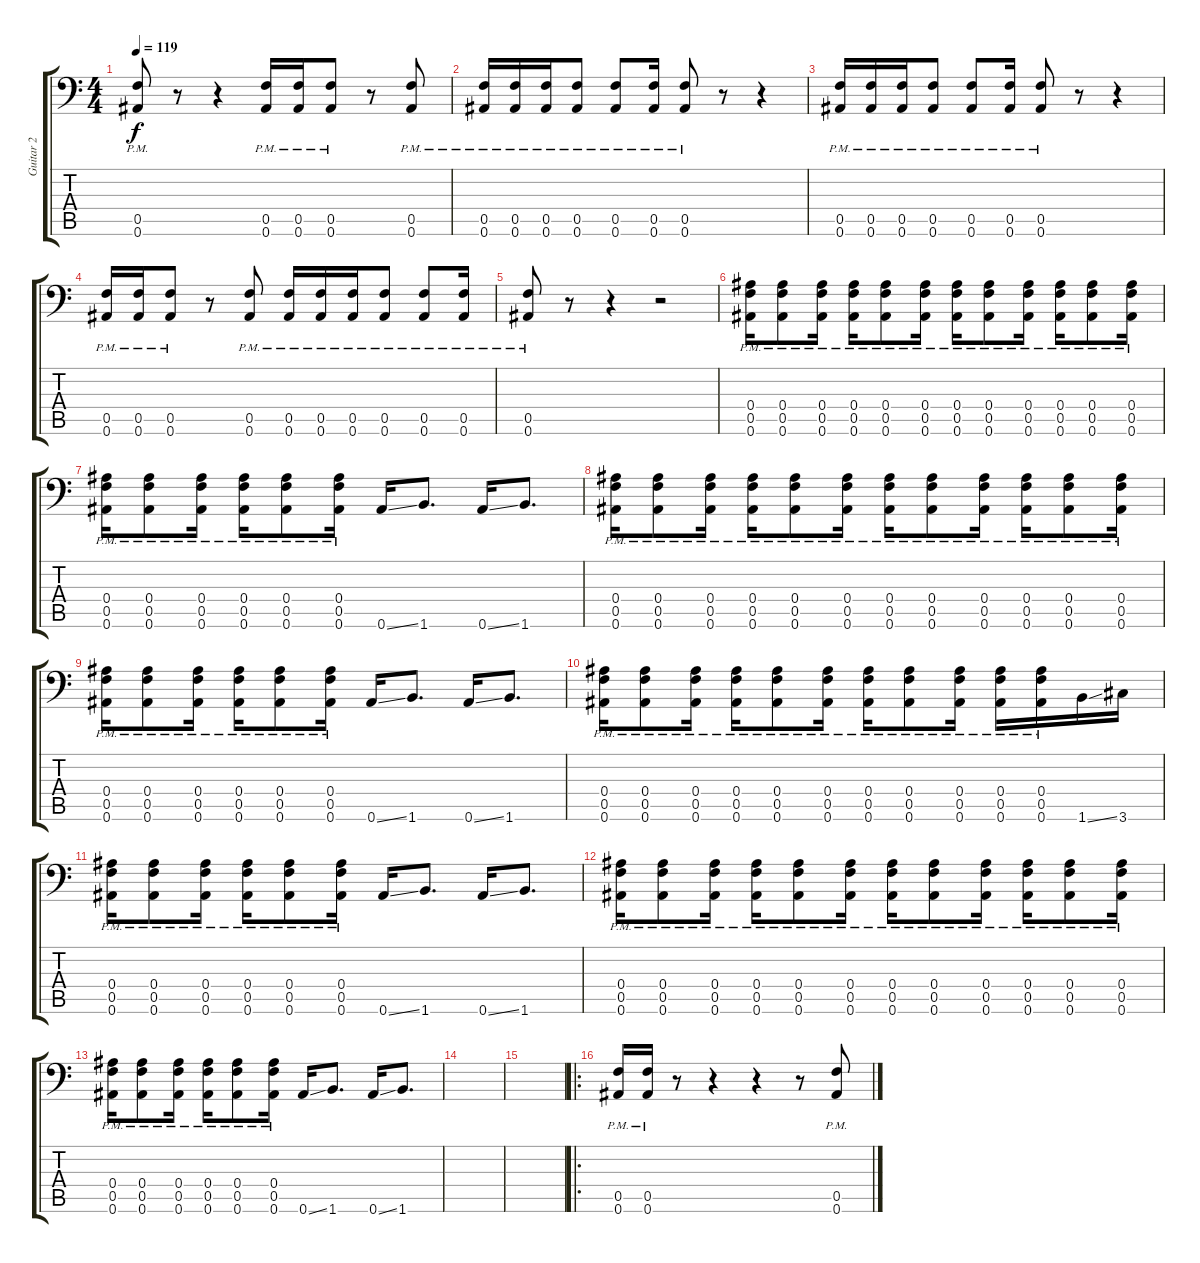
\track ("Guitar 2" "Guitar 2") {instrument distortionguitar}
\staff {score tabs}
\tuning (C4 G3 Eb3 Bb2 F2 Bb1) {hide}
\ts (4 4)
\tempo 119
\clef f4
\ks c
(0.5{pm} 0.6{pm}).8{dy f} r.8 r.4 (0.5{pm} 0.6{pm}).16 (0.5{pm} 0.6{pm}).16 (0.5{pm} 0.6{pm}).8 r.8 (0.5{pm} 0.6{pm}).8 |
(0.5{pm} 0.6{pm}).16 (0.5{pm} 0.6{pm}).16 (0.5{pm} 0.6{pm}).16 (0.5{pm} 0.6{pm}).8 (0.5{pm} 0.6{pm}).8 (0.5{pm} 0.6{pm}).16 (0.5{pm} 0.6{pm}).8 r.8 r.4 |
(0.5{pm} 0.6{pm}).16 (0.5{pm} 0.6{pm}).16 (0.5{pm} 0.6{pm}).16 (0.5{pm} 0.6{pm}).8 (0.5{pm} 0.6{pm}).8 (0.5{pm} 0.6{pm}).16 (0.5{pm} 0.6{pm}).8 r.8 r.4 |
(0.5{pm} 0.6{pm}).16 (0.5{pm} 0.6{pm}).16 (0.5{pm} 0.6{pm}).8 r.8 (0.5{pm} 0.6{pm}).8 (0.5{pm} 0.6{pm}).16 (0.5{pm} 0.6{pm}).16 (0.5{pm} 0.6{pm}).16 (0.5{pm} 0.6{pm}).8 (0.5{pm} 0.6{pm}).8 (0.5{pm} 0.6{pm}).16 |
(0.5{pm} 0.6{pm}).8 r.8 r.4 r.2 |
(0.4{pm} 0.5{pm} 0.6{pm}).16 (0.4{pm} 0.5{pm} 0.6{pm}).8 (0.4{pm} 0.5{pm} 0.6{pm}).16 (0.4{pm} 0.5{pm} 0.6{pm}).16 (0.4{pm} 0.5{pm} 0.6{pm}).8 (0.4{pm} 0.5{pm} 0.6{pm}).16 (0.4{pm} 0.5{pm} 0.6{pm}).16 (0.4{pm} 0.5{pm} 0.6{pm}).8 (0.4{pm} 0.5{pm} 0.6{pm}).16 (0.4{pm} 0.5{pm} 0.6{pm}).16 (0.4{pm} 0.5{pm} 0.6{pm}).8 (0.4{pm} 0.5{pm} 0.6{pm}).16 |
(0.4{pm} 0.5{pm} 0.6{pm}).16 (0.4{pm} 0.5{pm} 0.6{pm}).8 (0.4{pm} 0.5{pm} 0.6{pm}).16 (0.4{pm} 0.5{pm} 0.6{pm}).16 (0.4{pm} 0.5{pm} 0.6{pm}).8 (0.4{pm} 0.5{pm} 0.6{pm}).16 0.6{ss}.16 1.6.8{d} 0.6{ss}.16 1.6.8{d} |
(0.4{pm} 0.5{pm} 0.6{pm}).16 (0.4{pm} 0.5{pm} 0.6{pm}).8 (0.4{pm} 0.5{pm} 0.6{pm}).16 (0.4{pm} 0.5{pm} 0.6{pm}).16 (0.4{pm} 0.5{pm} 0.6{pm}).8 (0.4{pm} 0.5{pm} 0.6{pm}).16 (0.4{pm} 0.5{pm} 0.6{pm}).16 (0.4{pm} 0.5{pm} 0.6{pm}).8 (0.4{pm} 0.5{pm} 0.6{pm}).16 (0.4{pm} 0.5{pm} 0.6{pm}).16 (0.4{pm} 0.5{pm} 0.6{pm}).8 (0.4{pm} 0.5{pm} 0.6{pm}).16 |
(0.4{pm} 0.5{pm} 0.6{pm}).16 (0.4{pm} 0.5{pm} 0.6{pm}).8 (0.4{pm} 0.5{pm} 0.6{pm}).16 (0.4{pm} 0.5{pm} 0.6{pm}).16 (0.4{pm} 0.5{pm} 0.6{pm}).8 (0.4{pm} 0.5{pm} 0.6{pm}).16 0.6{ss}.16 1.6.8{d} 0.6{ss}.16 1.6.8{d} |
(0.4{pm} 0.5{pm} 0.6{pm}).16 (0.4{pm} 0.5{pm} 0.6{pm}).8 (0.4{pm} 0.5{pm} 0.6{pm}).16 (0.4{pm} 0.5{pm} 0.6{pm}).16 (0.4{pm} 0.5{pm} 0.6{pm}).8 (0.4{pm} 0.5{pm} 0.6{pm}).16 (0.4{pm} 0.5{pm} 0.6{pm}).16 (0.4{pm} 0.5{pm} 0.6{pm}).8 (0.4{pm} 0.5{pm} 0.6{pm}).16 (0.4{pm} 0.5{pm} 0.6{pm}).16 (0.4{pm} 0.5{pm} 0.6{pm}).16 1.6{ss}.16 3.6.16 |
(0.4{pm} 0.5{pm} 0.6{pm}).16 (0.4{pm} 0.5{pm} 0.6{pm}).8 (0.4{pm} 0.5{pm} 0.6{pm}).16 (0.4{pm} 0.5{pm} 0.6{pm}).16 (0.4{pm} 0.5{pm} 0.6{pm}).8 (0.4{pm} 0.5{pm} 0.6{pm}).16 0.6{ss}.16 1.6.8{d} 0.6{ss}.16 1.6.8{d} |
(0.4{pm} 0.5{pm} 0.6{pm}).16 (0.4{pm} 0.5{pm} 0.6{pm}).8 (0.4{pm} 0.5{pm} 0.6{pm}).16 (0.4{pm} 0.5{pm} 0.6{pm}).16 (0.4{pm} 0.5{pm} 0.6{pm}).8 (0.4{pm} 0.5{pm} 0.6{pm}).16 (0.4{pm} 0.5{pm} 0.6{pm}).16 (0.4{pm} 0.5{pm} 0.6{pm}).8 (0.4{pm} 0.5{pm} 0.6{pm}).16 (0.4{pm} 0.5{pm} 0.6{pm}).16 (0.4{pm} 0.5{pm} 0.6{pm}).8 (0.4{pm} 0.5{pm} 0.6{pm}).16 |
(0.4{pm} 0.5{pm} 0.6{pm}).16 (0.4{pm} 0.5{pm} 0.6{pm}).8 (0.4{pm} 0.5{pm} 0.6{pm}).16 (0.4{pm} 0.5{pm} 0.6{pm}).16 (0.4{pm} 0.5{pm} 0.6{pm}).8 (0.4{pm} 0.5{pm} 0.6{pm}).16 0.6{ss}.16 1.6.8{d} 0.6{ss}.16 1.6.8{d} |
|
|
\ro
(0.5{pm} 0.6{pm}).16 (0.5{pm} 0.6{pm}).16 r.8 r.4 r.4 r.8 (0.5{pm} 0.6{pm}).8
